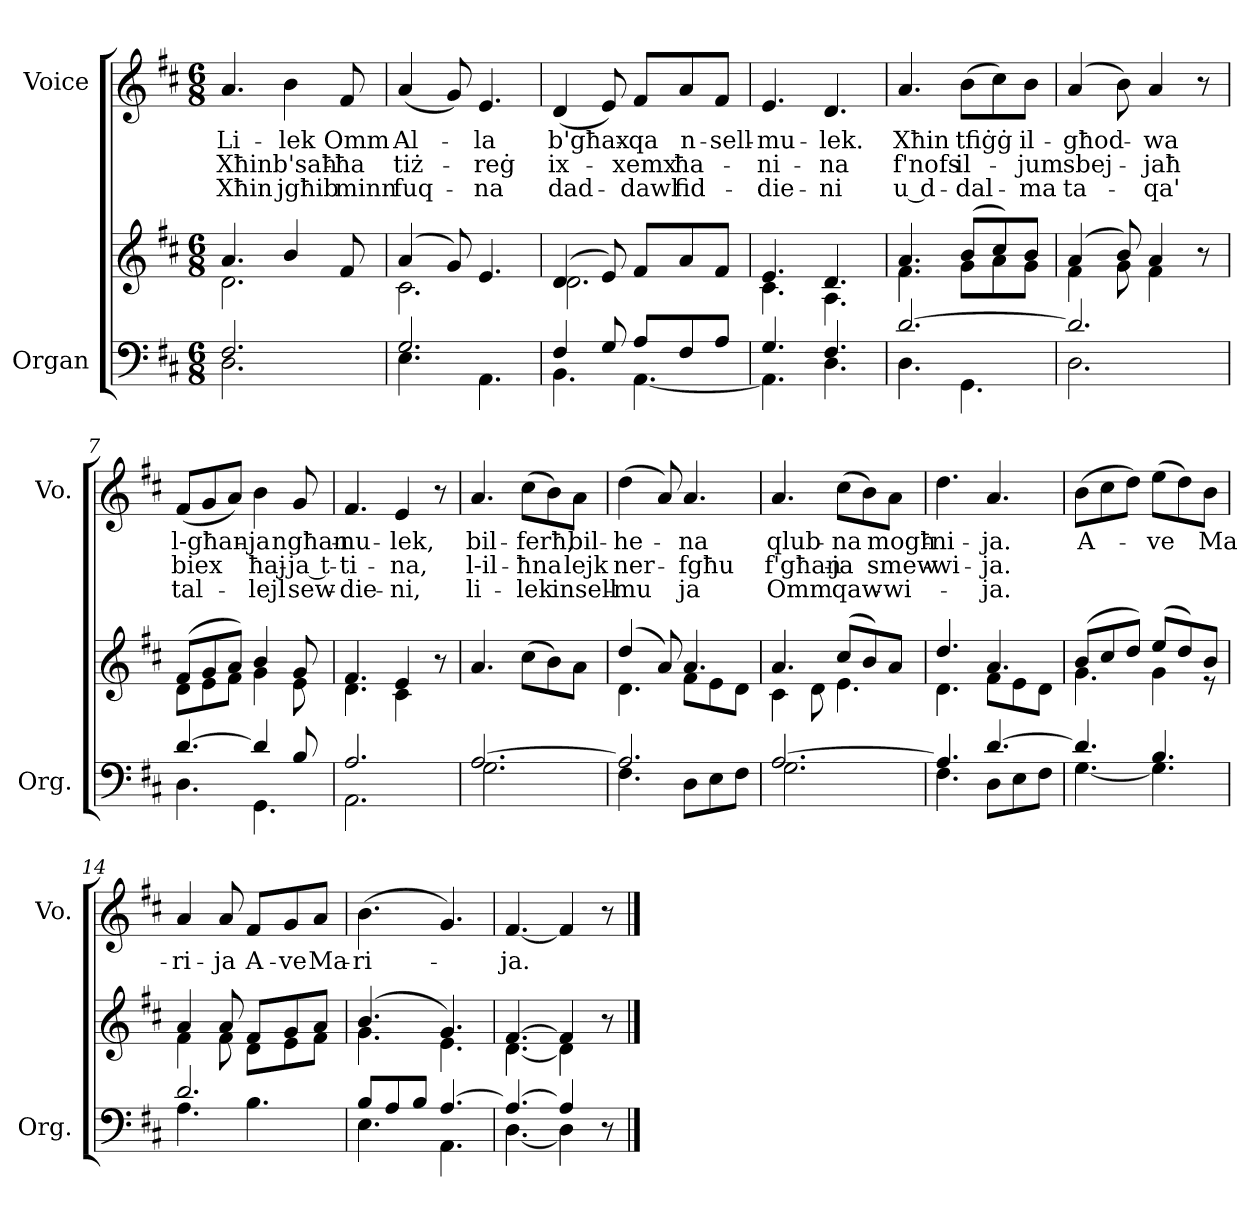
**kern	**kern	**kern	**text	**text	**text
*part2	*part2	*part1	*part1	*part1	*part1
*staff3	*staff2	*staff1	*staff1	*staff1	*staff1
*I"Organ	*	*I"Voice	*	*	*
*I'Org.	*	*I'Vo.	*	*	*
*clefF4	*clefG2	*clefG2	*	*	*
*k[f#c#]	*k[f#c#]	*k[f#c#]	*	*	*
*M6/8	*M6/8	*M6/8	*	*	*
=1	=1	=1	=1	=1	=1
*^	*^	*	*	*	*
2.F#/	2.D\	4.a/	2.d\	4.a/	Li-	Xħin	Xħin
.	.	4b/	.	4b\	-lek	b'saħ-	jgħib
.	.	8f#/	.	8f#/	Omm	-ħa	minn
=2	=2	=2	=2	=2	=2	=2	=2
2.G/	4.E\	(4a/	2.c#\	(4a/	Al-	tiż-	fuq-
.	.	8g/)	.	8g/)	.	.	.
.	4.AA\	4.e/	.	4.e/	-la	-reġ	-na
=3	=3	=3	=3	=3	=3	=3	=3
4F#/	4.BB\	(4d/	2.d\	(4d/	b'għax-	ix-	dad-
8G/	.	8e/)	.	8e/)	.	.	.
8A/L	[4.AA\	8f#/L	.	8f#/L	-qa	-xemx	-dawl
8F#/	.	8a/	.	8a/	n-	ħa-	fid-
8A/J	.	8f#/J	.	8f#/J	-sell-	.	.
=4	=4	=4	=4	=4	=4	=4	=4
4.G/	4.AA\]	4.e/	4.c#\	4.e/	-mu-	-ni-	-die-
4.F#/	4.D\	4.d/	4.A\	4.d/	-lek.	-na	-ni
=5	=5	=5	=5	=5	=5	=5	=5
[2.d/	4.D\	4.a/	4.f#\	4.a/	Xħin	f'nofs	u d-
.	4.GG\	(8b/L	8g\L	(8b\L	tfiġġ	il-	-dal-
.	.	8cc#/)	8a\	8cc#\)	.	.	.
.	.	8b/J	8g\J	8b\J	il-	-jum	-ma
=6	=6	=6	=6	=6	=6	=6	=6
2.d/]	2.D\	(4a/	4f#\	(4a/	-għod-	sbej-	ta-
.	.	8b/)	8g\	8b\)	.	.	.
.	.	4a/	4f#\	4a/	-wa	-jaħ	-qa'
.	.	8r	8ryy	8r	.	.	.
=7	=7	=7	=7	=7	=7	=7	=7
[4.d/	4.D\	(8f#/L	8d\L	(8f#/L	l-għan-	biex	tal-
.	.	8g/	8e\	8g/	.	.	.
.	.	8a/J)	8f#\J	8a/J)	.	.	.
4d/]	4.GG\	4b/	4g\	4b\	-ja	ħaj-	-lejl
8B/	.	8g/	8e\	8g/	ngħan-	-ja t-	sew-
=8	=8	=8	=8	=8	=8	=8	=8
2.A/	2.AA\	4.f#/	4.d\	4.f#/	-nu-	-ti-	-die-
.	.	4e/	4c#\	4e/	-lek,	-na,	-ni,
.	.	8r	8ryy	8r	.	.	.
*	*	*v	*v	*	*	*	*
=9	=9	=9	=9	=9	=9	=9
[2.A/	2.G\	4.a/	4.a/	bil-	l-il-	li-
.	.	(8cc#\L	(8cc#\L	-ferħ,	-ħna	-lek
.	.	8b\)	8b\)	.	.	.
.	.	8a\J	8a\J	bil-	lejk	insell-
=10	=10	=10	=10	=10	=10	=10
*	*	*^	*	*	*	*
2.A/]	4.F#\	(4dd/	4.d\	(4dd\	-he-	ner-	-mu
.	.	8a/)	.	8a/)	.	.	.
.	8D\L	4.a/	8f#\L	4.a/	-na	-fgħu	ja
.	8E\	.	8e\	.	.	.	.
.	8F#\J	.	8d\J	.	.	.	.
=11	=11	=11	=11	=11	=11	=11	=11
[2.A/	2.G\	4.a/	4c#\	4.a/	qlub-	f'għan-	Omm
.	.	.	8d\	.	.	.	.
.	.	(8cc#/L	4.e\	(8cc#\L	-na	-ja	qaw-
.	.	8b/)	.	8b\)	.	.	.
.	.	8a/J	.	8a\J	mogħ-	smew-	-wi-
=12	=12	=12	=12	=12	=12	=12	=12
4.A/]	4.F#\	4.dd/	4.d\	4.dd\	-ni-	-wi-	.
[4.d/	8D\L	4.a/	8f#\L	4.a/	-ja.	-ja.	-ja.
.	8E\	.	8e\	.	.	.	.
.	8F#\J	.	8d\J	.	.	.	.
=13	=13	=13	=13	=13	=13	=13	=13
4.d/]	[4.G\	(8b/L	4.g\	(8b\L	A-	.	.
.	.	8cc#/	.	8cc#\	.	.	.
.	.	8dd/J)	.	8dd\J)	.	.	.
4.B/	4.G\]	(8ee/L	4g\	(8ee\L	-ve	.	.
.	.	8dd/)	.	8dd\)	.	.	.
.	.	8b/J	8r	8b\J	Ma-	.	.
=14	=14	=14	=14	=14	=14	=14	=14
2.d/	4.A\	4a/	4f#\	4a/	-ri-	.	.
.	.	8a/	8f#\	8a/	-ja	.	.
.	4.B\	8f#/L	8d\L	8f#/L	A-	.	.
.	.	8g/	8e\	8g/	-ve	.	.
.	.	8a/J	8f#\J	8a/J	Ma-	.	.
=15	=15	=15	=15	=15	=15	=15	=15
8B/L	4.E\	(4.b/	4.g\	(4.b\	-ri-	.	.
8A/	.	.	.	.	.	.	.
8B/J	.	.	.	.	.	.	.
[4.A/	4.AA\	4.g/)	4.e\	4.g/)	.	.	.
=16	=16	=16	=16	=16	=16	=16	=16
4.A/_	[4.D\	[4.f#/	[4.d\	[4.f#/	-ja.	.	.
4A/]	4D\]	4f#/]	4d\]	4f#/]	.	.	.
8r	8ryy	8r	8ryy	8r	.	.	.
*v	*v	*	*	*	*	*	*
*	*v	*v	*	*	*	*
==	==	==	==	==	==
*-	*-	*-	*-	*-	*-
